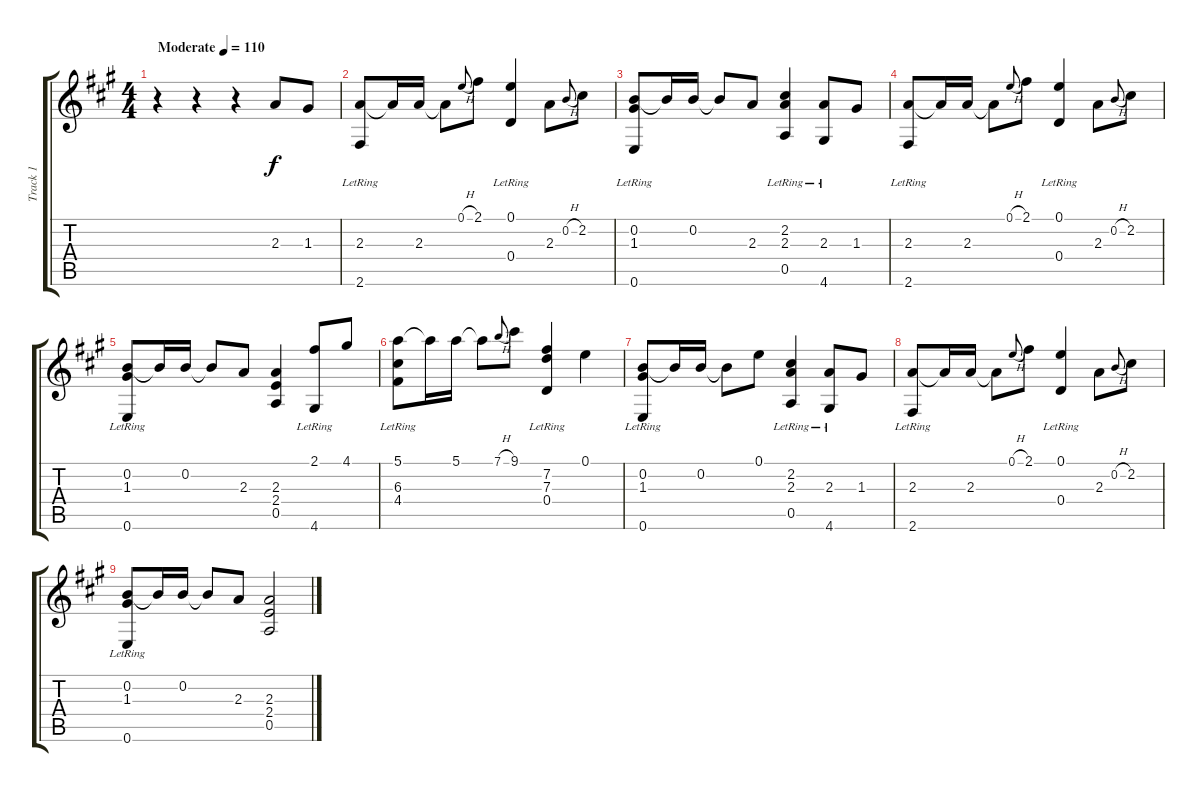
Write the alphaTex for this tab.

\track ("Track 1" "Track 1") {instrument acousticguitarsteel}
\staff {score tabs}
\tuning (E4 B3 G3 D3 A2 E2) {hide}
\ts (4 4)
\tempo (110 "Moderate")
\clef g2
\ks a
r.4{dy f instrument acousticguitarsteel} r.4 r.4 2.3.8 1.3.8 |
(2.3 2.6{lr}).8 2.3{t}.16 2.3.16 2.3{t}.8 0.1{h}.8{gr onbeat} 2.1.8 (0.1 0.4{lr}).4 2.3.8 0.2{h}.8{gr onbeat} 2.2.8 |
(0.2 1.3 0.6{lr}).8 0.2{t}.16 0.2.16 0.2{t}.8 2.3.8 (2.2 2.3 0.5{lr}).4 (2.3 4.6{lr}).8 1.3.8 |
(2.3 2.6{lr}).8 2.3{t}.16 2.3.16 2.3{t}.8 0.1{h}.8{gr onbeat} 2.1.8 (0.1 0.4{lr}).4 2.3.8 0.2{h}.8{gr onbeat} 2.2.8 |
(0.2 1.3 0.6{lr}).8 0.2{t}.16 0.2.16 0.2{t}.8 2.3.8 (2.3 2.4 0.5).4 (2.1 4.6{lr}).8 4.1.8 |
(5.1 6.3 4.4{lr}).8 5.1{t}.16 5.1.16 5.1{t}.8 7.1{h}.8{gr onbeat} 9.1.8 (7.2 7.3 0.4{lr}).4 0.1.4 |
(0.2 1.3 0.6{lr}).8 0.2{t}.16 0.2.16 0.2{t}.8 0.1.8 (2.2 2.3 0.5{lr}).4 (2.3 4.6{lr}).8 1.3.8 |
(2.3 2.6{lr}).8 2.3{t}.16 2.3.16 2.3{t}.8 0.1{h}.8{gr onbeat} 2.1.8 (0.1 0.4{lr}).4 2.3.8 0.2{h}.8{gr onbeat} 2.2.8 |
(0.2 1.3 0.6{lr}).8 0.2{t}.16 0.2.16 0.2{t}.8 2.3.8 (2.3 2.4 0.5).2
